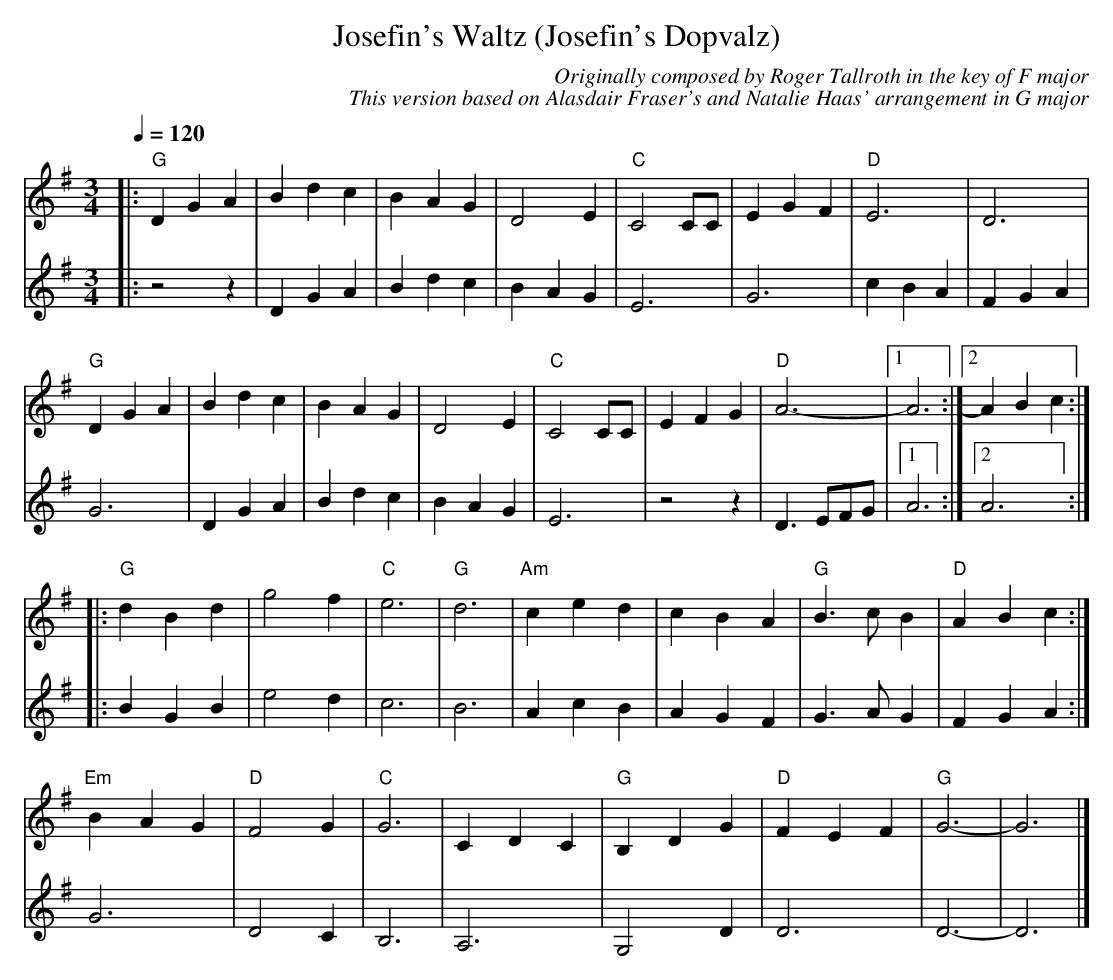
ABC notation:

X:1
T: Josefin's Waltz (Josefin's Dopvalz)
C: Originally composed by Roger Tallroth in the key of F major
C: This version based on Alasdair Fraser's and Natalie Haas' arrangement in G major
M: 3/4
Q: 1/4 = 120
L: 1/4
K: G major treble
V:1
|: "G" D G A | B d c | B A G | D2 E  | "C" C2 C/2C/2 | E G F | "D" E3 | D3     |
"G" D G A | B d c | B A G | D2 E  | "C" C2 C/2C/2 | E F G |"D" A3-      | [1 A3 :| [2 A B c :|]
|: "G" d B d | g2 f | "C" e3 | "G" d3 | "Am" c e d | c B A | "G" B>c B | "D" A B c :|
"Em" B A G | "D" F2 G | "C" G3 | C D C | "G" B, D G | "D" F E F | "G" G3- | G3 |]
V:2
|: z2 z      | D G A | B d c | B A G | E3            | G3    | c B A  | F G A  |
     G3   | D G A | B d c | B A G | E3            | z2 z  | D3/2 E/F/G/ | [1 A3 :| [2 A3    :|]
|: B G B | e2 d | c3 | B3 | A c B | A G F | G>A G | F G A :|
        G3 | D2 C     | B,3    | A,3   | G,2 D      | D3        | D3-     | D3 |]
